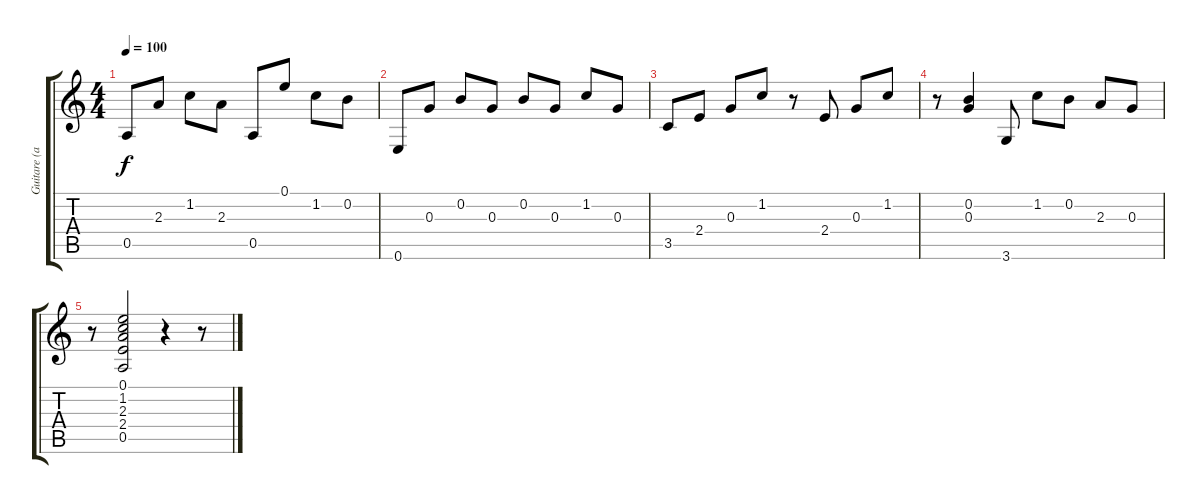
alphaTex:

\track ("Guitare (accompagnement)" "Guitare (a") {instrument acousticguitarsteel}
\staff {score tabs}
\tuning (E4 B3 G3 D3 A2 E2) {hide}
\ts (4 4)
\tempo 100
\clef g2
\ks c
0.5.8{dy f} 2.3.8 1.2.8 2.3.8 0.5.8 0.1.8 1.2.8 0.2.8 |
0.6.8 0.3.8 0.2.8 0.3.8 0.2.8 0.3.8 1.2.8 0.3.8 |
3.5.8 2.4.8 0.3.8 1.2.8 r.8 2.4.8 0.3.8 1.2.8 |
r.8 (0.2 0.3).4 3.6.8 1.2.8 0.2.8 2.3.8 0.3.8 |
r.8 (0.1 1.2 2.3 2.4 0.5).2 r.4 r.8
